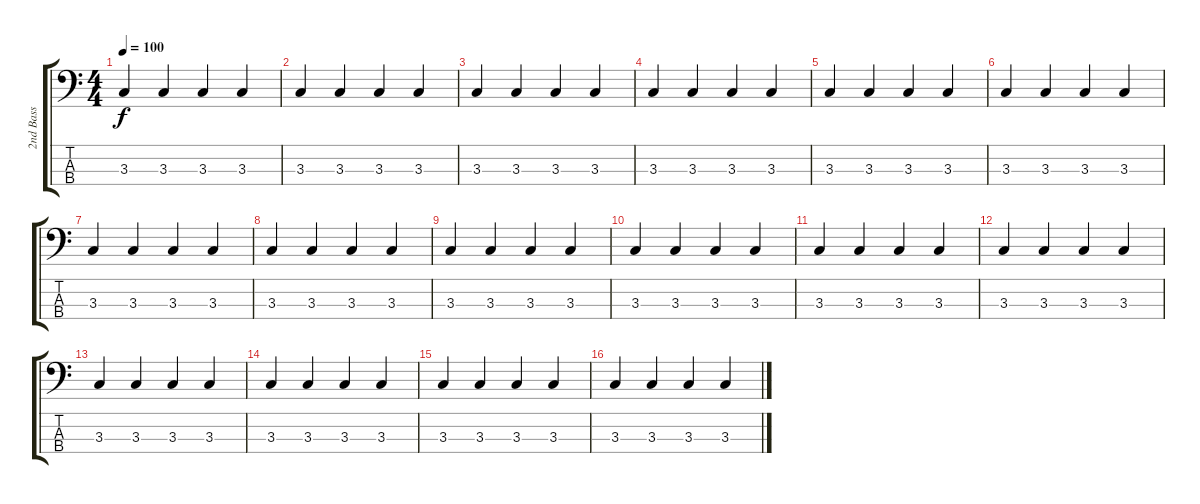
\track ("2nd Bass" "2nd Bass") {instrument slapbass1}
\staff {score tabs}
\tuning (G2 D2 A1 E1) {hide}
\ts (4 4)
\tempo 100
\clef f4
\ks c
3.3.4{dy f} 3.3.4 3.3.4 3.3.4 |
3.3.4 3.3.4 3.3.4 3.3.4 |
3.3.4 3.3.4 3.3.4 3.3.4 |
3.3.4 3.3.4 3.3.4 3.3.4 |
3.3.4 3.3.4 3.3.4 3.3.4 |
3.3.4 3.3.4 3.3.4 3.3.4 |
3.3.4 3.3.4 3.3.4 3.3.4 |
3.3.4 3.3.4 3.3.4 3.3.4 |
3.3.4 3.3.4 3.3.4 3.3.4 |
3.3.4 3.3.4 3.3.4 3.3.4 |
3.3.4 3.3.4 3.3.4 3.3.4 |
3.3.4 3.3.4 3.3.4 3.3.4 |
3.3.4 3.3.4 3.3.4 3.3.4 |
3.3.4 3.3.4 3.3.4 3.3.4 |
3.3.4 3.3.4 3.3.4 3.3.4 |
3.3.4 3.3.4 3.3.4 3.3.4
